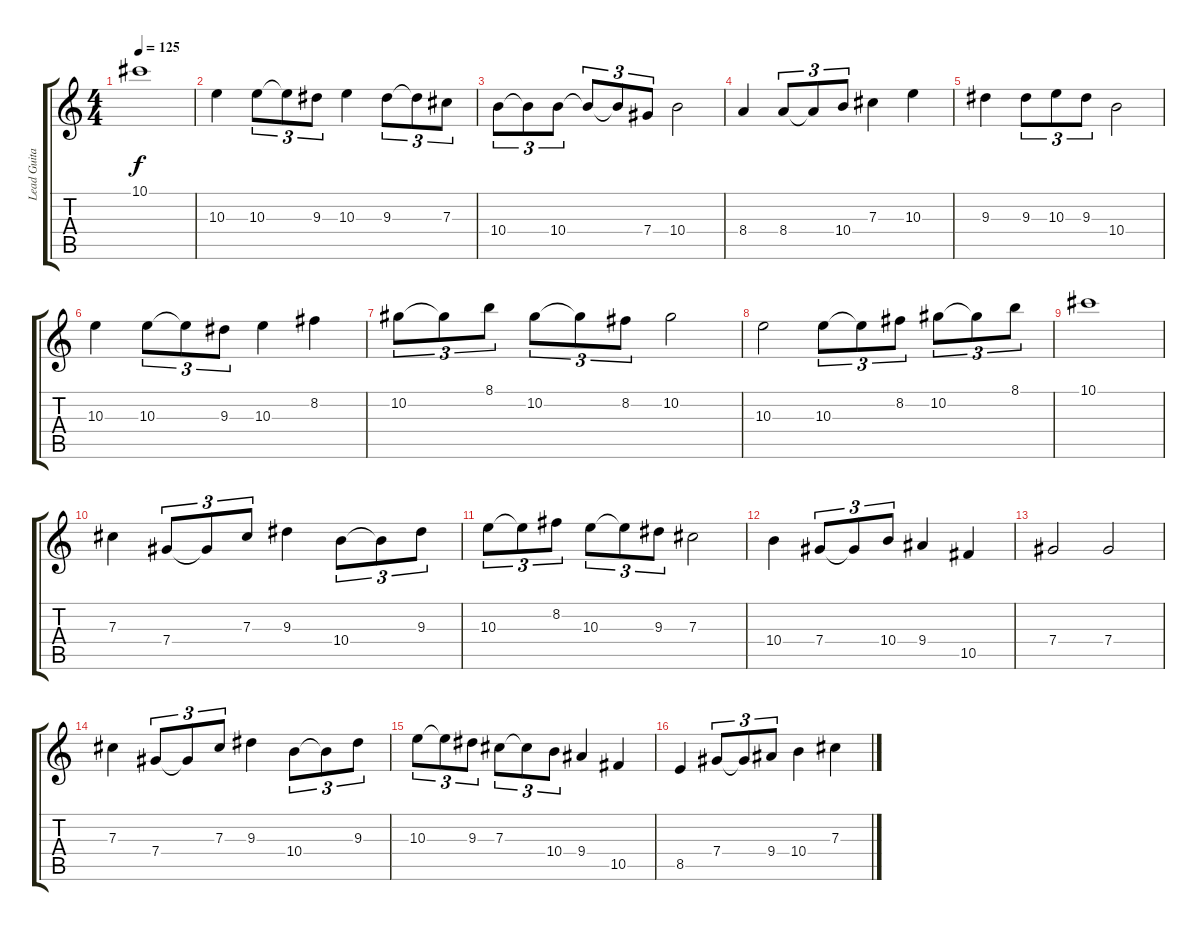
\track ("Lead Guitar" "Lead Guita") {instrument distortionguitar}
\staff {score tabs}
\tuning (Eb4 Bb3 Gb3 Db3 Ab2 Eb2) {hide}
\ts (4 4)
\tempo 125
\clef g2
\ks c
10.1.1{dy f} |
10.3.4 10.3.8{tu (3 2)} 10.3{t}.8{tu (3 2)} 9.3.8{tu (3 2)} 10.3.4 9.3.8{tu (3 2)} 9.3{t}.8{tu (3 2)} 7.3.8{tu (3 2)} |
10.4.8{tu (3 2)} 10.4{t}.8{tu (3 2)} 10.4.8{tu (3 2)} 10.4{t}.8{tu (3 2)} 10.4{t}.8{tu (3 2)} 7.4.8{tu (3 2)} 10.4.2 |
8.4.4 8.4.8{tu (3 2)} 8.4{t}.8{tu (3 2)} 10.4.8{tu (3 2)} 7.3.4 10.3.4 |
9.3.4 9.3.8{tu (3 2)} 10.3.8{tu (3 2)} 9.3.8{tu (3 2)} 10.4.2 |
10.3.4 10.3.8{tu (3 2)} 10.3{t}.8{tu (3 2)} 9.3.8{tu (3 2)} 10.3.4 8.2.4 |
10.2.8{tu (3 2)} 10.2{t}.8{tu (3 2)} 8.1.8{tu (3 2)} 10.2.8{tu (3 2)} 10.2{t}.8{tu (3 2)} 8.2.8{tu (3 2)} 10.2.2 |
10.3.2 10.3.8{tu (3 2)} 10.3{t}.8{tu (3 2)} 8.2.8{tu (3 2)} 10.2.8{tu (3 2)} 10.2{t}.8{tu (3 2)} 8.1.8{tu (3 2)} |
10.1.1 |
7.3.4 7.4.8{tu (3 2)} 7.4{t}.8{tu (3 2)} 7.3.8{tu (3 2)} 9.3.4 10.4.8{tu (3 2)} 10.4{t}.8{tu (3 2)} 9.3.8{tu (3 2)} |
10.3.8{tu (3 2)} 10.3{t}.8{tu (3 2)} 8.2.8{tu (3 2)} 10.3.8{tu (3 2)} 10.3{t}.8{tu (3 2)} 9.3.8{tu (3 2)} 7.3.2 |
10.4.4 7.4.8{tu (3 2)} 7.4{t}.8{tu (3 2)} 10.4.8{tu (3 2)} 9.4.4 10.5.4 |
7.4.2 7.4.2 |
7.3.4 7.4.8{tu (3 2)} 7.4{t}.8{tu (3 2)} 7.3.8{tu (3 2)} 9.3.4 10.4.8{tu (3 2)} 10.4{t}.8{tu (3 2)} 9.3.8{tu (3 2)} |
10.3.8{tu (3 2)} 10.3{t}.8{tu (3 2)} 9.3.8{tu (3 2)} 7.3.8{tu (3 2)} 7.3{t}.8{tu (3 2)} 10.4.8{tu (3 2)} 9.4.4 10.5.4 |
8.5.4 7.4.8{tu (3 2)} 7.4{t}.8{tu (3 2)} 9.4.8{tu (3 2)} 10.4.4 7.3.4
